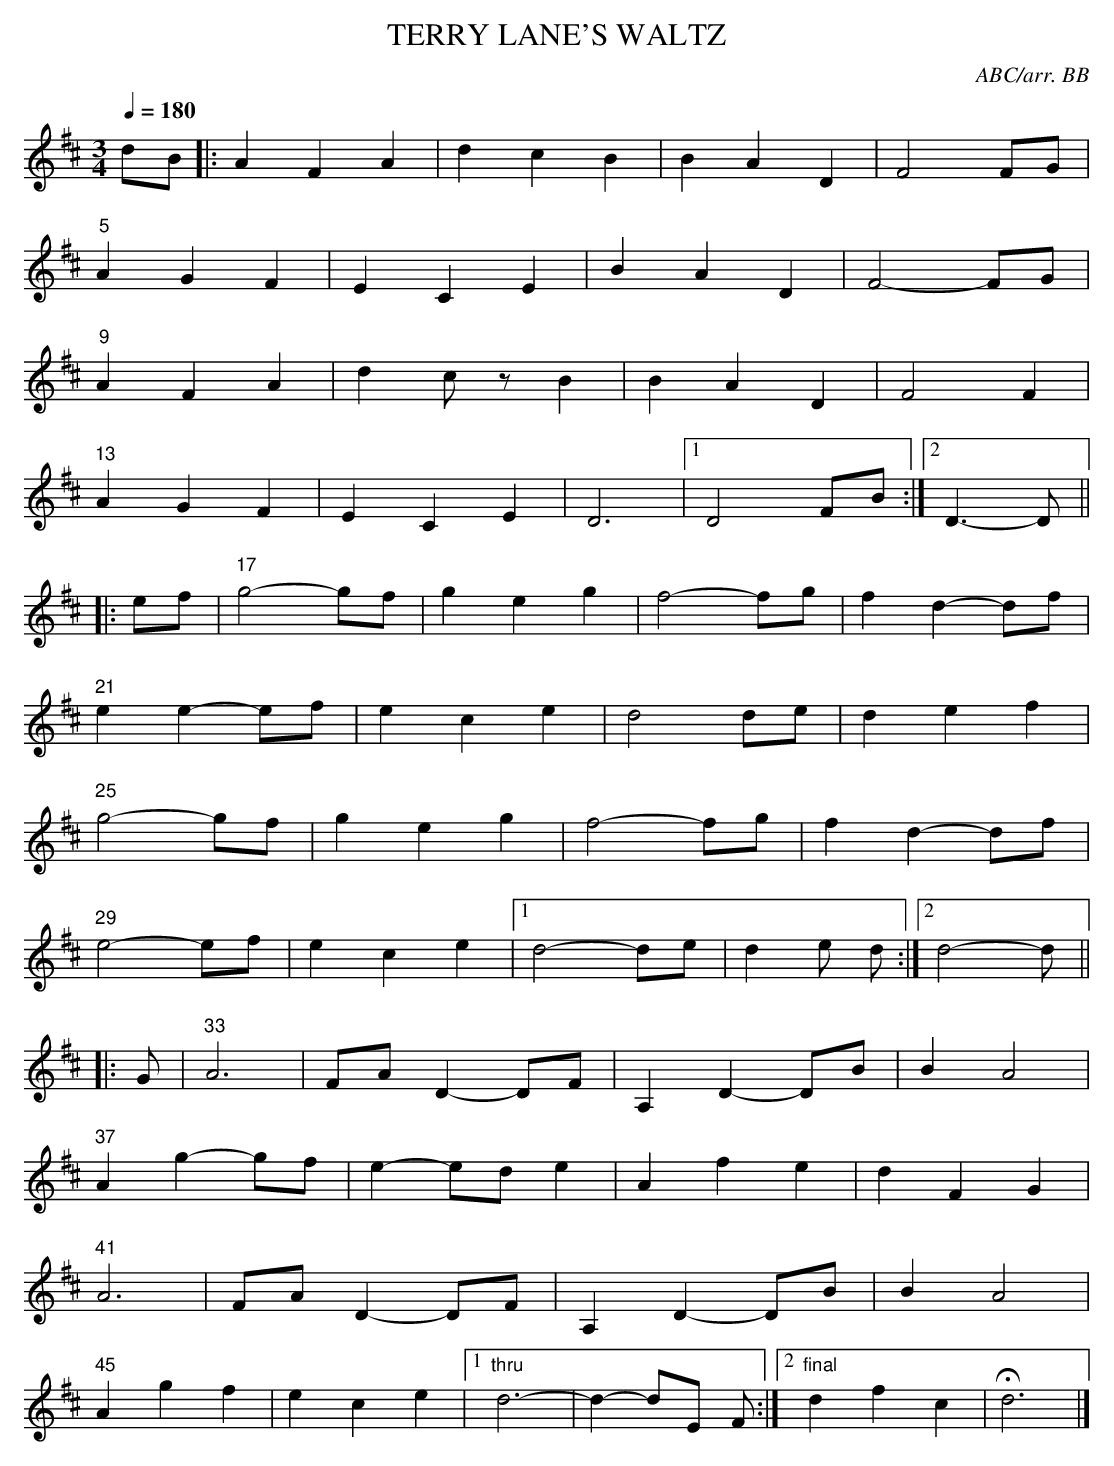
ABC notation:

X:1
T:TERRY LANE'S WALTZ
C:ABC/arr. BB
Q:1/4=180
L:1/8
M:3/4
K:D
dB|:A2 F2A2|d2c2B2|B2 A2 D2|F4FG|
"5"A2G2 F2|E2C2E2|B2A2 D2|F4-FG|
"9"A2F2 A2|d2czB2|B2 A2 D2|F4F2|
"13"A2G2 F2|E2C2E2|D6|1 D4 FB:|2 D3-D||
|:ef|"17"g4-gf|g2e2g2|f4-fg|f2 d2-df|
"21"e2e2-ef|e2 c2 e2|d4de|d2e2f2|
"25"g4-gf|g2 e2 g2|f4- fg|f2 d2-df|
"29"e4-ef|e2c2e2|1 d4-de|d2e d:|2 d4-d||
|:G|"33"A6|FA D2-DF|A,2D2-DB|B2A4|
"37"A2g2-gf|e2-ed e2|A2f2e2|d2 F2G2|
"41"A6|FA D2-DF|A,2D2-DB|B2A4|
"45"A2g2 f2|e2c2e2|1 "thru"d6-|d2- dE F:|\
[2 "final"d2 f2  c2|Hd6|]
